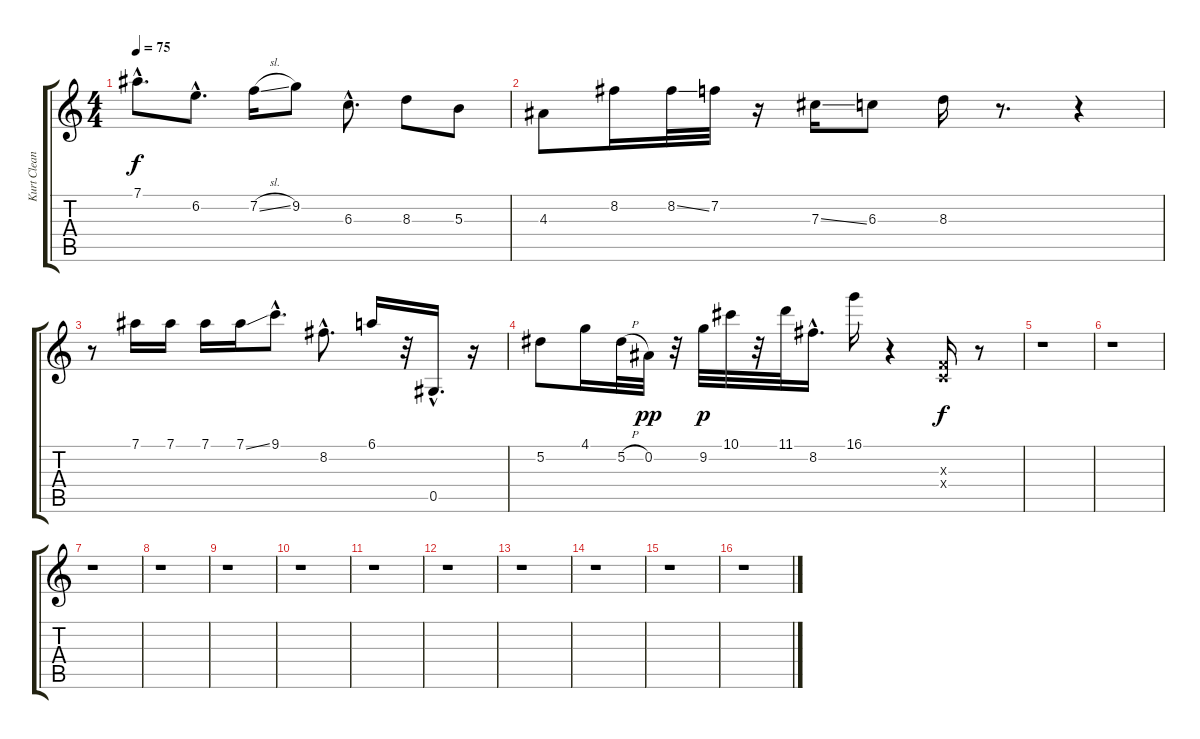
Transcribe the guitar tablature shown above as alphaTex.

\track ("Kurt Clean" "Kurt Clean") {instrument electricguitarclean}
\staff {score tabs}
\tuning (Eb4 Bb3 Gb3 Db3 Ab2 Eb2) {hide}
\ts (4 4)
\tempo 75
\clef g2
\ks c
7.1{hac}.8{d dy f instrument electricguitarclean} 6.2{hac}.8{d} 7.2{sl}.16 9.2.8 6.3{hac}.8{d} 8.3.8 5.3.8 |
4.3.8 8.2.16 8.2{ss}.32 7.2.32 r.16 7.3{ss}.16 6.3.8 8.3.16 r.8{d} r.4 |
r.8 7.1.16 7.1.16 7.1.16 7.1{ss}.16 9.1{hac}.8{d} 8.2{hac}.8{d} 6.1.16 r.32 0.5{hac}.16{d} r.16 |
5.2.8 4.1.16 5.2{h}.32 0.2.32{dy pp} r.32 9.2.32{dy p} 10.1.32 r.32 11.1.32 8.2{hac}.16{d} 16.1.16 r.4 (-1.3{x} -1.4{x}).16{dy f} r.8 |
r.1 |
r.1 |
r.1 |
r.1 |
r.1 |
r.1 |
r.1 |
r.1 |
r.1 |
r.1 |
r.1 |
r.1
